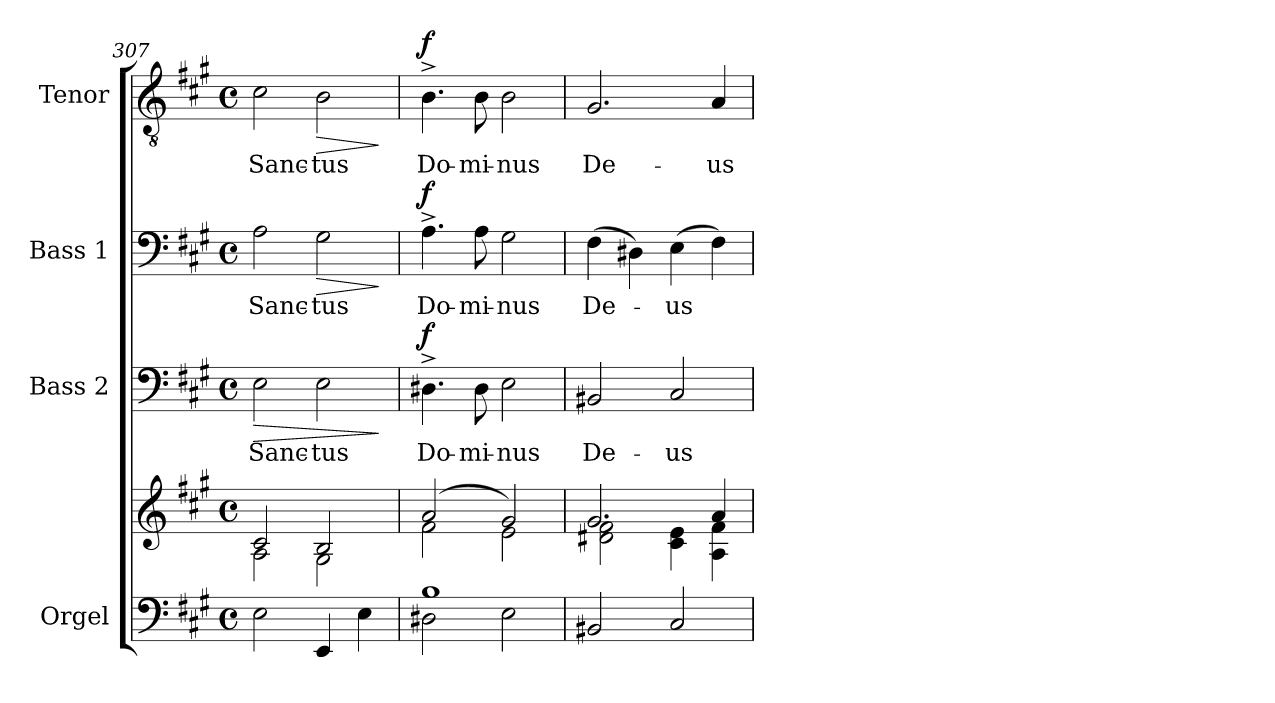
**kern	**kern	**kern	**text	**dynam	**kern	**text	**dynam	**kern	**text	**dynam
*part4	*part4	*part3	*part3	*part3	*part2	*part2	*part2	*part1	*part1	*part1
*staff5	*staff4	*staff3	*staff3	*staff3	*staff2	*staff2	*staff2	*staff1	*staff1	*staff1
*I"Orgel	*	*I"Bass 2	*	*	*I"Bass 1	*	*	*I"Tenor	*	*
*I'Org.	*	*I'B2.	*	*	*I'B1.	*	*	*I'T.	*	*
*clefF4	*clefG2	*clefF4	*	*	*clefF4	*	*	*clefGv2	*	*
*k[f#c#g#]	*k[f#c#g#]	*k[f#c#g#]	*	*	*k[f#c#g#]	*	*	*k[f#c#g#]	*	*
*A:	*A:	*A:	*	*	*A:	*	*	*A:	*	*
*M4/4	*M4/4	*M4/4	*	*	*M4/4	*	*	*M4/4	*	*
*met(c)	*met(c)	*met(c)	*	*	*met(c)	*	*	*met(c)	*	*
=307	=307	=307	=307	=307	=307	=307	=307	=307	=307	=307
*	*^	*	*	*	*	*	*	*	*	*
!	!	!	!	!LO:LY:b	!LO:HP:b	!	!LO:LY:b	!	!	!LO:LY:b	!
2E\	2c#/	2A\	2E\	Sanc-	>	2A\	Sanc-	.	2c#\	Sanc-	.
!	!	!	!	!LO:LY:b	!	!	!LO:LY:b	!LO:HP:b	!	!LO:LY:b	!LO:HP:b
4EE/	2B/	2G#\	2E\	-tus	.	2G#\	-tus	>	2B\	-tus	>
4E\	.	.	.	.	.	.	.	.	.	.	.
*	*v	*v	*	*	*	*	*	*	*	*	*
.	.	.	.	]	.	.	]	.	.	]
=308	=308	=308	=308	=308	=308	=308	=308	=308	=308	=308
*^	*^	*	*	*	*	*	*	*	*	*
!	!	!	!	!	!LO:LY:b	!LO:DY:a	!	!LO:LY:b	!LO:DY:a	!	!LO:LY:b	!LO:DY:a
1B	2D#X\	(2a/	2f#\	4.D#X^>\	Do-	f	4.A^>\	Do-	f	4.B^>\	Do-	f
!	!	!	!	!	!LO:LY:b	!	!	!LO:LY:b	!	!	!LO:LY:b	!
.	.	.	.	8D#\	-mi-	.	8A\	-mi-	.	8B\	-mi-	.
!	!	!	!	!	!LO:LY:b	!	!	!LO:LY:b	!	!	!LO:LY:b	!
.	2E\	2g#/)	2e\	2E\	-nus	.	2G#\	-nus	.	2B\	-nus	.
=309	=309	=309	=309	=309	=309	=309	=309	=309	=309	=309	=309	=309
!	!	!	!	!	!LO:LY:b	!	!	!LO:LY:b	!	!	!LO:LY:b	!
*v	*v	*	*	*	*	*	*	*	*	*	*	*
2BB#X/	2.g#/	2d#X\ 2f#\	2BB#X/	De-	.	(>4F#\	De-	.	2.G#/	De-	.
.	.	.	.	.	.	4D#X\)	.	.	.	.	.
!	!	!	!	!LO:LY:b	!	!	!LO:LY:b	!	!	!	!
2C#/	.	4c#\ 4e\	2C#/	-us	.	(>4E\	-us	.	.	.	.
!	!	!	!	!	!	!	!	!	!	!LO:LY:b	!
.	4a/	4A\ 4f#\	.	.	.	4F#\)	.	.	4A/	-us	.
*	*v	*v	*	*	*	*	*	*	*	*	*
=	=	=	=	=	=	=	=	=	=	=
*-	*-	*-	*-	*-	*-	*-	*-	*-	*-	*-
